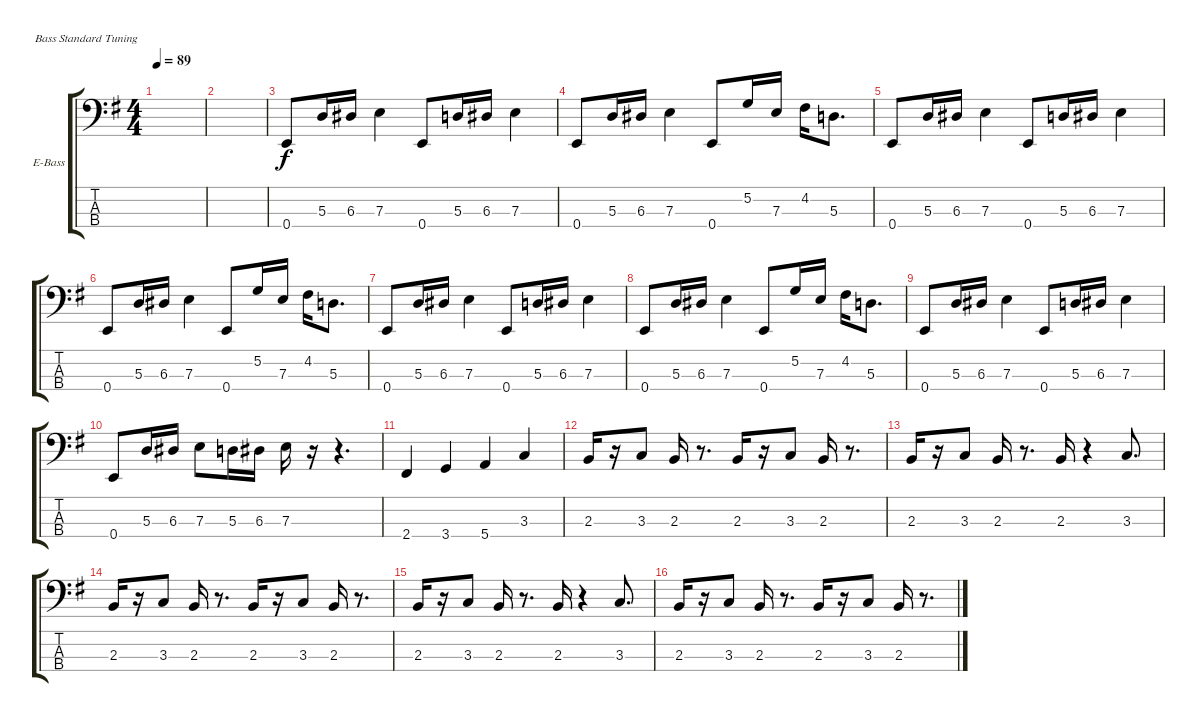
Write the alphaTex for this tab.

\bracketExtendMode groupsimilarinstruments
\firstSystemTrackNameOrientation horizontal
\otherSystemsTrackNameOrientation horizontal
\track ("Bass" "E-Bass") {instrument electricbassfinger}
\staff {score tabs}
\tuning (G2 D2 A1 E1)
\ts (4 4)
\tempo 89
\clef f4
\scale
0.333333
\ks eminor
|
\scale
0.333333 |
\scale
0.325318 0.4.8{dy f} 5.3.16 6.3.16 7.3.4 0.4.8 5.3.16 6.3.16 7.3.4 |
\scale
0.349364 0.4.8 5.3.16 6.3.16 7.3.4 0.4.8 5.2.16 7.3.16 4.2.16 5.3.8{d} |
\scale
0.325318 0.4.8 5.3.16 6.3.16 7.3.4 0.4.8 5.3.16 6.3.16 7.3.4 |
\scale
0.34116 0.4.8 5.3.16 6.3.16 7.3.4 0.4.8 5.2.16 7.3.16 4.2.16 5.3.8{d} |
\scale
0.31768 0.4.8 5.3.16 6.3.16 7.3.4 0.4.8 5.3.16 6.3.16 7.3.4 |
\scale
0.34116 0.4.8 5.3.16 6.3.16 7.3.4 0.4.8 5.2.16 7.3.16 4.2.16 5.3.8{d} |
\scale
0.388514 0.4.8 5.3.16 6.3.16 7.3.4 0.4.8 5.3.16 6.3.16 7.3.4 |
\scale
0.408784 0.4.8 5.3.16 6.3.16 7.3.8 5.3.16 6.3.16 7.3.16 r.16 r.4{d} |
\scale
0.202703 2.4.4 3.4.4 5.4.4 3.3.4 |
\scale
0.345719 2.3.16 r.16 3.3.8 2.3.16 r.8{d} 2.3.16 r.16 3.3.8 2.3.16 r.8{d} |
\scale
0.308562 2.3.16 r.16 3.3.8 2.3.16 r.8{d} 2.3.16 r.4 3.3.8{d} |
\scale
0.345719 2.3.16 r.16 3.3.8 2.3.16 r.8{d} 2.3.16 r.16 3.3.8 2.3.16 r.8{d} |
\scale
0.32047 2.3.16 r.16 3.3.8 2.3.16 r.8{d} 2.3.16 r.4 3.3.8{d} |
\scale
0.35906 2.3.16 r.16 3.3.8 2.3.16 r.8{d} 2.3.16 r.16 3.3.8 2.3.16 r.8{d}
